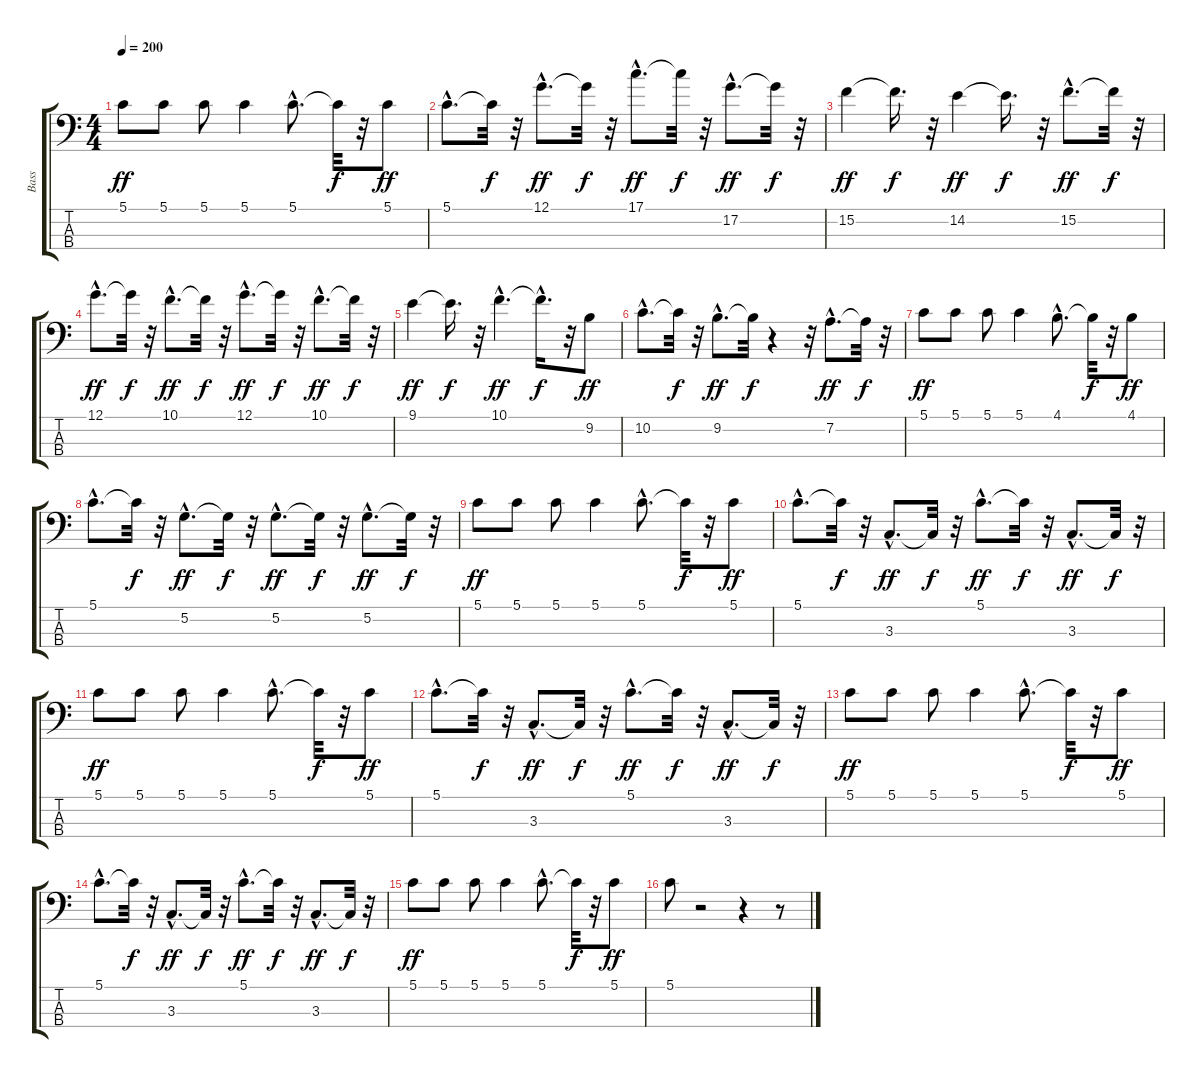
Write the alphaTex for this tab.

\track ("Bass" "Bass") {instrument fretlessbass}
\staff {score tabs}
\tuning (G2 D2 A1 E1) {hide}
\ts (4 4)
\tempo 200
\clef f4
\ks c
5.1.8{dy ff} 5.1.8 5.1.8 5.1.4 5.1{hac}.8{d} 5.1{t}.32{dy f} r.32 5.1.8{dy ff} |
5.1{hac}.8{d} 5.1{t}.32{dy f} r.32 12.1{hac}.8{d dy ff} 12.1{t}.32{dy f} r.32 17.1{hac}.8{d dy ff} 17.1{t}.32{dy f} r.32 17.2{hac}.8{d dy ff} 17.2{t}.32{dy f} r.32 |
15.2.4{dy ff} 15.2{t}.16{d dy f} r.32 14.2.4{dy ff} 14.2{t}.16{d dy f} r.32 15.2{hac}.8{d dy ff} 15.2{t}.32{dy f} r.32 |
12.1{hac}.8{d dy ff} 12.1{t}.32{dy f} r.32 10.1{hac}.8{d dy ff} 10.1{t}.32{dy f} r.32 12.1{hac}.8{d dy ff} 12.1{t}.32{dy f} r.32 10.1{hac}.8{d dy ff} 10.1{t}.32{dy f} r.32 |
9.1.4{dy ff} 9.1{t}.16{d dy f} r.32 10.1{hac}.4{d dy ff} 10.1{hac t}.16{d dy f} r.32 9.2.8{dy ff} |
10.2{hac}.8{d} 10.2{t}.32{dy f} r.32 9.2{hac}.8{d dy ff} 9.2{t}.32{dy f} r.4 r.32 7.2{hac}.8{d dy ff} 7.2{t}.32{dy f} r.32 |
5.1.8{dy ff} 5.1.8 5.1.8 5.1.4 4.1{hac}.8{d} 4.1{t}.32{dy f} r.32 4.1.8{dy ff} |
5.1{hac}.8{d} 5.1{t}.32{dy f} r.32 5.2{hac}.8{d dy ff} 5.2{t}.32{dy f} r.32 5.2{hac}.8{d dy ff} 5.2{t}.32{dy f} r.32 5.2{hac}.8{d dy ff} 5.2{t}.32{dy f} r.32 |
5.1.8{dy ff} 5.1.8 5.1.8 5.1.4 5.1{hac}.8{d} 5.1{t}.32{dy f} r.32 5.1.8{dy ff} |
5.1{hac}.8{d} 5.1{t}.32{dy f} r.32 3.3{hac}.8{d dy ff} 3.3{t}.32{dy f} r.32 5.1{hac}.8{d dy ff} 5.1{t}.32{dy f} r.32 3.3{hac}.8{d dy ff} 3.3{t}.32{dy f} r.32 |
5.1.8{dy ff} 5.1.8 5.1.8 5.1.4 5.1{hac}.8{d} 5.1{t}.32{dy f} r.32 5.1.8{dy ff} |
5.1{hac}.8{d} 5.1{t}.32{dy f} r.32 3.3{hac}.8{d dy ff} 3.3{t}.32{dy f} r.32 5.1{hac}.8{d dy ff} 5.1{t}.32{dy f} r.32 3.3{hac}.8{d dy ff} 3.3{t}.32{dy f} r.32 |
5.1.8{dy ff} 5.1.8 5.1.8 5.1.4 5.1{hac}.8{d} 5.1{t}.32{dy f} r.32 5.1.8{dy ff} |
5.1{hac}.8{d} 5.1{t}.32{dy f} r.32 3.3{hac}.8{d dy ff} 3.3{t}.32{dy f} r.32 5.1{hac}.8{d dy ff} 5.1{t}.32{dy f} r.32 3.3{hac}.8{d dy ff} 3.3{t}.32{dy f} r.32 |
5.1.8{dy ff} 5.1.8 5.1.8 5.1.4 5.1{hac}.8{d} 5.1{t}.32{dy f} r.32 5.1.8{dy ff} |
5.1.8 r.2 r.4 r.8
